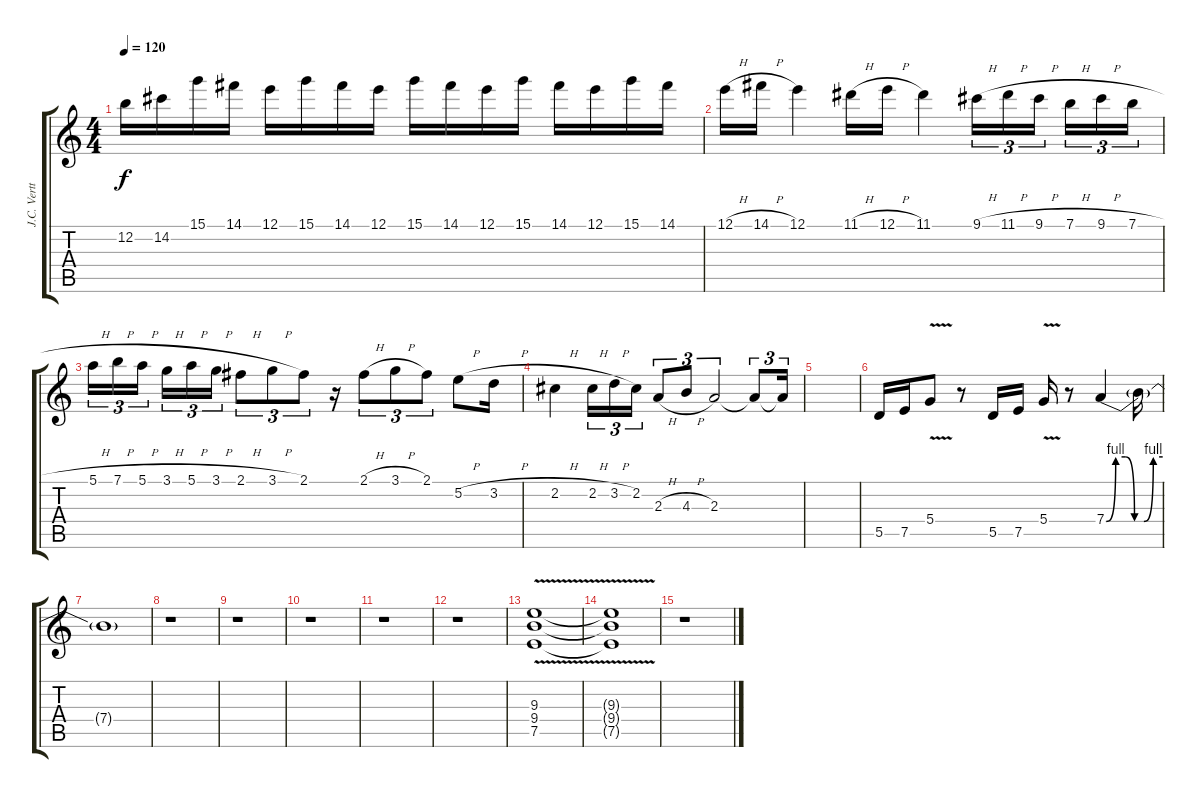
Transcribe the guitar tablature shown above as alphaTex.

\track ("J.C. Vertti" "J.C. Vertt") {instrument distortionguitar}
\staff {score tabs}
\tuning (E4 B3 G3 D3 A2 E2) {hide}
\ts (4 4)
\tempo 120
\clef g2
\ks c
12.2.16{dy f} 14.2.16 15.1.16 14.1.16 12.1.16 15.1.16 14.1.16 12.1.16 15.1.16 14.1.16 12.1.16 15.1.16 14.1.16 12.1.16 15.1.16 14.1.16 |
12.1{h}.16 14.1{h}.16 12.1.4 11.1{h}.16 12.1{h}.16 11.1.4 9.1{h}.16{tu (3 2)} 11.1{h}.16{tu (3 2)} 9.1{h}.16{tu (3 2)} 7.1{h}.16{tu (3 2)} 9.1{h}.16{tu (3 2)} 7.1{h}.16{tu (3 2)} |
5.1{h}.16{tu (3 2)} 7.1{h}.16{tu (3 2)} 5.1{h}.16{tu (3 2)} 3.1{h}.16{tu (3 2)} 5.1{h}.16{tu (3 2)} 3.1{h}.16{tu (3 2)} 2.1{h}.8{tu (3 2)} 3.1{h}.8{tu (3 2)} 2.1.8{tu (3 2)} r.16 2.1{h}.8{tu (3 2)} 3.1{h}.8{tu (3 2)} 2.1.8{tu (3 2)} 5.2{h}.8 3.2{h}.16 |
2.2{h}.4 2.2{h}.16{tu (3 2)} 3.2{h}.16{tu (3 2)} 2.2.16{tu (3 2)} 2.3{h}.8{tu (3 2)} 4.3{h}.8{tu (3 2)} 2.3.2{tu (3 2)} 2.3{t}.8{tu (3 2)} 2.3{t}.16{tu (3 2)} |
|
5.5.16 7.5.16 5.4{v}.8 r.8 5.5.16 7.5.16 5.4{v}.16 r.8 7.4{be (custom 0 0 10 4 20 4 30 0 40 0 50 4 60 4)}.4 7.4{t}.16 |
7.4{t}.1 |
r.1 |
r.1 |
r.1 |
r.1 |
r.1 |
(9.3{v} 9.4 7.5).1{volume 0} |
(9.3{t} 9.4{t} 7.5{t}).1 |
r.1
